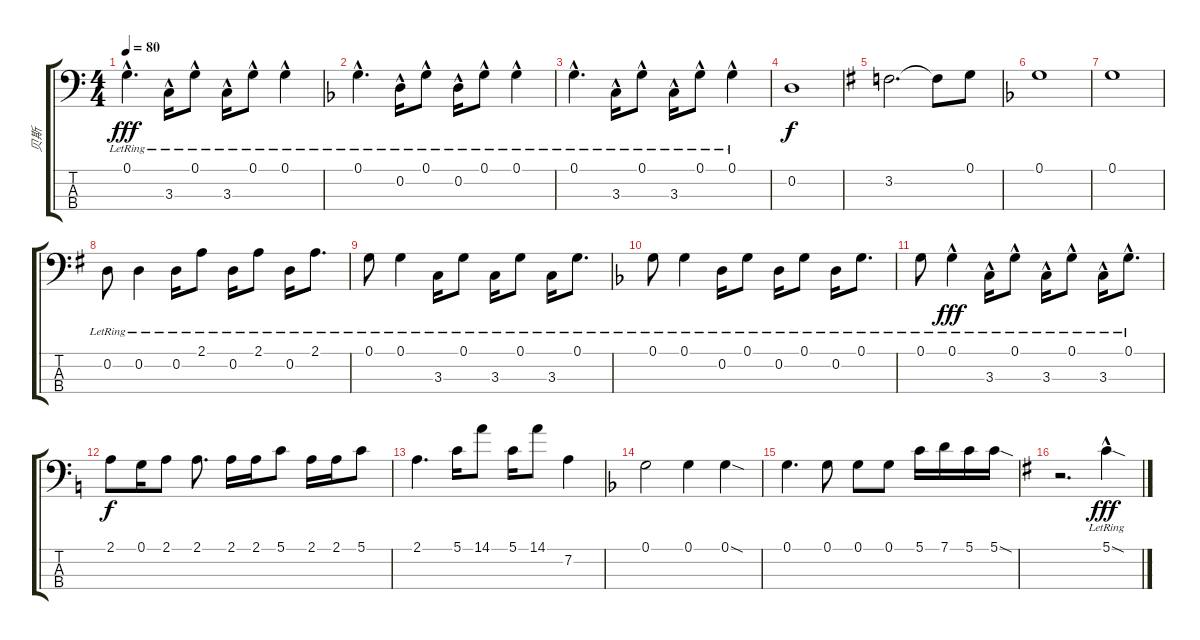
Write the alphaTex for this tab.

\track ("贝斯" "贝斯") {instrument electricbassfinger}
\staff {score tabs}
\tuning (G2 D2 A1 E1) {hide}
\ts (4 4)
\tempo 80
\clef f4
\ks c
0.1{hac lr}.4{d dy fff} 3.3{hac lr}.16 0.1{hac lr}.8 3.3{hac lr}.16 0.1{hac lr}.8 0.1{hac lr}.4 |
\ks f
0.1{hac lr}.4{d} 0.2{hac lr}.16 0.1{hac lr}.8 0.2{hac lr}.16 0.1{hac lr}.8 0.1{hac lr}.4 |
0.1{hac lr}.4{d} 3.3{hac lr}.16 0.1{hac lr}.8 3.3{hac lr}.16 0.1{hac lr}.8 0.1{hac lr}.4 |
0.2.1{dy f} |
\ks g
3.2.2{d} 3.2{t}.8 0.1.8 |
\ks f
0.1.1 |
0.1.1 |
\ks g
0.2{lr}.8 0.2{lr}.4 0.2{lr}.16 2.1{lr}.8 0.2{lr}.16 2.1{lr}.8 0.2{lr}.16 2.1{lr}.8{d} |
0.1{lr}.8 0.1{lr}.4 3.3{lr}.16 0.1{lr}.8 3.3{lr}.16 0.1{lr}.8 3.3{lr}.16 0.1{lr}.8{d} |
\ks f
0.1{lr}.8 0.1{lr}.4 0.2{lr}.16 0.1{lr}.8 0.2{lr}.16 0.1{lr}.8 0.2{lr}.16 0.1{lr}.8{d} |
0.1{lr}.8 0.1{hac lr}.4{dy fff} 3.3{hac lr}.16 0.1{hac lr}.8 3.3{hac lr}.16 0.1{hac lr}.8 3.3{hac lr}.16 0.1{hac lr}.8{d} |
\ks c
2.1.8{dy f} 0.1.16 2.1.8 2.1.8{d} 2.1.16 2.1.16 5.1.8 2.1.16 2.1.16 5.1.8 |
2.1.4{d} 5.1.16 14.1.8 5.1.16 14.1.8 7.2.4 |
\ks f
0.1.2 0.1.4 0.1{sod}.4 |
0.1.4{d} 0.1.8 0.1.8 0.1.8 5.1.16 7.1.16 5.1.16 5.1{sod}.16 |
\ks g
r.2{d} 5.1{sod hac lr}.4{dy fff}
